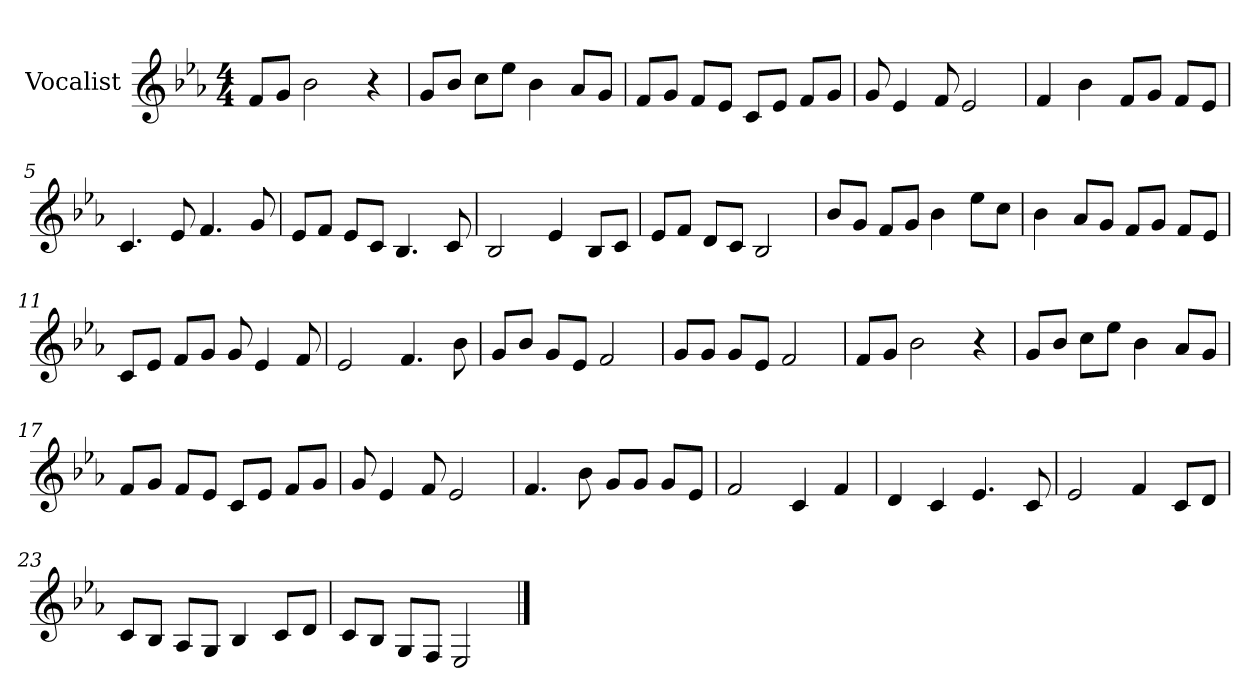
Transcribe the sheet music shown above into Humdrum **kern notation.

**kern
*part1
*staff1
*I"Vocalist
*k[b-e-a-]
*E-:
*M4/4
=
8fL
8gJ
2b-
4r
=1
8gL
8b-J
8ccL
8ee-J
4b-
8a-L
8gJ
=2
8fL
8gJ
8fL
8e-J
8cL
8e-J
8fL
8gJ
=3
8g
4e-
8f
2e-
=4
4f
4b-
8fL
8gJ
8fL
8e-J
=5
4.c
8e-
4.f
8g
=6
8e-L
8fJ
8e-L
8cJ
4.B-
8c
=7
2B-
4e-
8B-L
8cJ
=8
8e-L
8fJ
8dL
8cJ
2B-
=9
8b-L
8gJ
8fL
8gJ
4b-
8ee-L
8ccJ
=10
4b-
8a-L
8gJ
8fL
8gJ
8fL
8e-J
=11
8cL
8e-J
8fL
8gJ
8g
4e-
8f
=12
2e-
4.f
8b-
=13
8gL
8b-J
8gL
8e-J
2f
=14
8gL
8gJ
8gL
8e-J
2f
=15
8fL
8gJ
2b-
4r
=16
8gL
8b-J
8ccL
8ee-J
4b-
8a-L
8gJ
=17
8fL
8gJ
8fL
8e-J
8cL
8e-J
8fL
8gJ
=18
8g
4e-
8f
2e-
=19
4.f
8b-
8gL
8gJ
8gL
8e-J
=20
2f
4c
4f
=21
4d
4c
4.e-
8c
=22
2e-
4f
8cL
8dJ
=23
8cL
8B-J
8A-L
8GJ
4B-
8cL
8dJ
=24
8cL
8B-J
8GL
8FJ
2E-
==
*-
